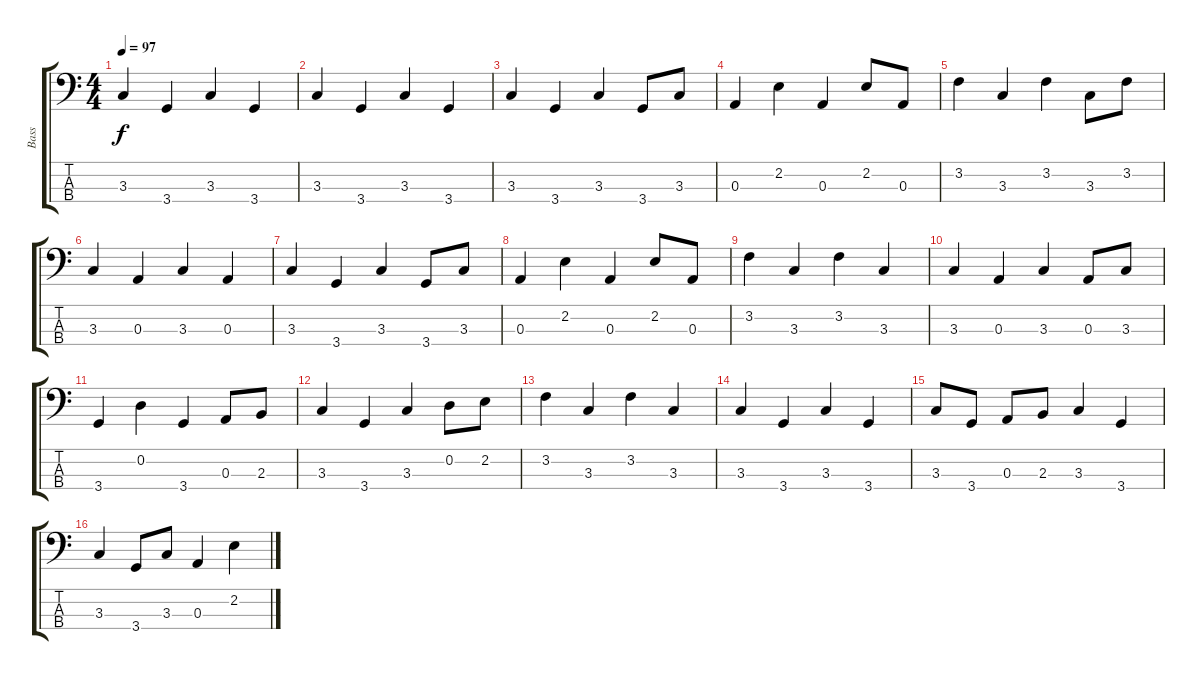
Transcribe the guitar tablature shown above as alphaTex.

\track ("Bass" "Bass") {instrument slapbass1}
\staff {score tabs}
\tuning (G2 D2 A1 E1) {hide}
\ts (4 4)
\tempo 97
\clef f4
\ks c
3.3.4{dy f instrument slapbass1} 3.4.4 3.3.4 3.4.4 |
3.3.4 3.4.4 3.3.4 3.4.4 |
3.3.4 3.4.4 3.3.4 3.4.8 3.3.8 |
0.3.4 2.2.4 0.3.4 2.2.8 0.3.8 |
3.2.4 3.3.4 3.2.4 3.3.8 3.2.8 |
3.3.4 0.3.4 3.3.4 0.3.4 |
3.3.4 3.4.4 3.3.4 3.4.8 3.3.8 |
0.3.4 2.2.4 0.3.4 2.2.8 0.3.8 |
3.2.4 3.3.4 3.2.4 3.3.4 |
3.3.4 0.3.4 3.3.4 0.3.8 3.3.8 |
3.4.4 0.2.4 3.4.4 0.3.8 2.3.8 |
3.3.4 3.4.4 3.3.4 0.2.8 2.2.8 |
3.2.4 3.3.4 3.2.4 3.3.4 |
3.3.4 3.4.4 3.3.4 3.4.4 |
3.3.8 3.4.8 0.3.8 2.3.8 3.3.4 3.4.4 |
3.3.4 3.4.8 3.3.8 0.3.4 2.2.4
